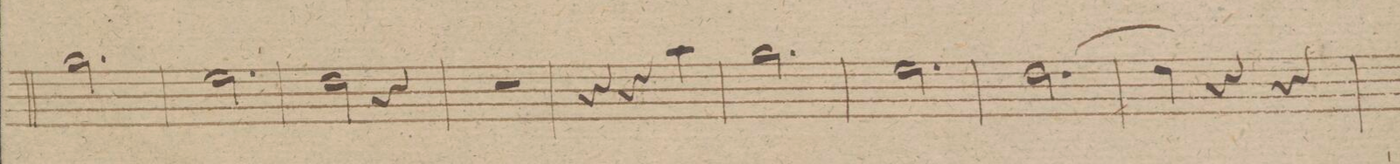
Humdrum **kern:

**kern	**dynam
*I"Trombone Alto.	*
*clefC3	*
*k[f#]	*
*met(c|)	*
*M3/4	*
2.a\	.
=236	=236
2.f#\	.
=237	=237
2e\	.
4r	.
=238	=238
2.r	.
=239	=239
4r	.
4r	.
4b\	.
=240	=240
2.a\	.
=241	=241
2.f#\	.
=242	=242
[2.e\	.
=243	=243
4e\]	.
4r	.
4r	.
=244	=244
*-	*-
